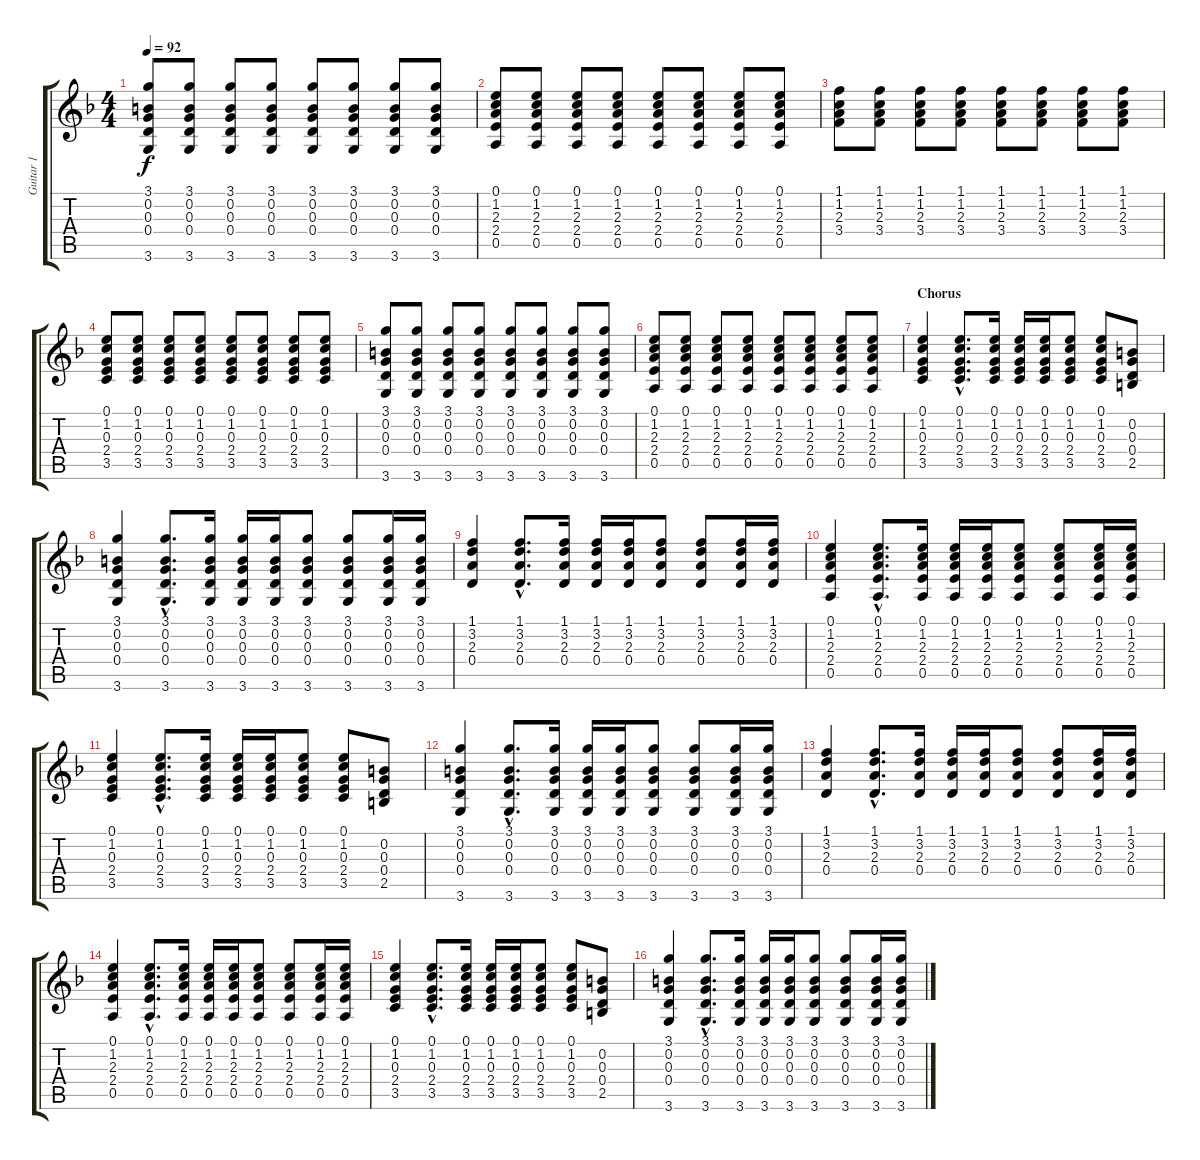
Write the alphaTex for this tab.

\track ("Guitar 1" "Guitar 1") {instrument electricguitarclean}
\staff {score tabs}
\tuning (E4 B3 G3 D3 A2 E2) {hide}
\ts (4 4)
\tempo 92
\clef g2
\ks f
(3.1 0.2 0.3 0.4 3.6).8{dy f} (3.1 0.2 0.3 0.4 3.6).8 (3.1 0.2 0.3 0.4 3.6).8 (3.1 0.2 0.3 0.4 3.6).8 (3.1 0.2 0.3 0.4 3.6).8 (3.1 0.2 0.3 0.4 3.6).8 (3.1 0.2 0.3 0.4 3.6).8 (3.1 0.2 0.3 0.4 3.6).8 |
(0.1 1.2 2.3 2.4 0.5).8 (0.1 1.2 2.3 2.4 0.5).8 (0.1 1.2 2.3 2.4 0.5).8 (0.1 1.2 2.3 2.4 0.5).8 (0.1 1.2 2.3 2.4 0.5).8 (0.1 1.2 2.3 2.4 0.5).8 (0.1 1.2 2.3 2.4 0.5).8 (0.1 1.2 2.3 2.4 0.5).8 |
(1.1 1.2 2.3 3.4).8 (1.1 1.2 2.3 3.4).8 (1.1 1.2 2.3 3.4).8 (1.1 1.2 2.3 3.4).8 (1.1 1.2 2.3 3.4).8 (1.1 1.2 2.3 3.4).8 (1.1 1.2 2.3 3.4).8 (1.1 1.2 2.3 3.4).8 |
(0.1 1.2 0.3 2.4 3.5).8 (0.1 1.2 0.3 2.4 3.5).8 (0.1 1.2 0.3 2.4 3.5).8 (0.1 1.2 0.3 2.4 3.5).8 (0.1 1.2 0.3 2.4 3.5).8 (0.1 1.2 0.3 2.4 3.5).8 (0.1 1.2 0.3 2.4 3.5).8 (0.1 1.2 0.3 2.4 3.5).8 |
(3.1 0.2 0.3 0.4 3.6).8 (3.1 0.2 0.3 0.4 3.6).8 (3.1 0.2 0.3 0.4 3.6).8 (3.1 0.2 0.3 0.4 3.6).8 (3.1 0.2 0.3 0.4 3.6).8 (3.1 0.2 0.3 0.4 3.6).8 (3.1 0.2 0.3 0.4 3.6).8 (3.1 0.2 0.3 0.4 3.6).8 |
(0.1 1.2 2.3 2.4 0.5).8 (0.1 1.2 2.3 2.4 0.5).8 (0.1 1.2 2.3 2.4 0.5).8 (0.1 1.2 2.3 2.4 0.5).8 (0.1 1.2 2.3 2.4 0.5).8 (0.1 1.2 2.3 2.4 0.5).8 (0.1 1.2 2.3 2.4 0.5).8 (0.1 1.2 2.3 2.4 0.5).8 |
\section ("" "Chorus")
(0.1 1.2 0.3 2.4 3.5).4 (0.1{hac} 1.2{hac} 0.3{hac} 2.4{hac} 3.5{hac}).8{d} (0.1 1.2 0.3 2.4 3.5).16 (0.1 1.2 0.3 2.4 3.5).16 (0.1 1.2 0.3 2.4 3.5).16 (0.1 1.2 0.3 2.4 3.5).8 (0.1 1.2 0.3 2.4 3.5).8 (0.2 0.3 0.4 2.5).8 |
(3.1 0.2 0.3 0.4 3.6).4 (3.1{hac} 0.2{hac} 0.3{hac} 0.4{hac} 3.6{hac}).8{d} (3.1 0.2 0.3 0.4 3.6).16 (3.1 0.2 0.3 0.4 3.6).16 (3.1 0.2 0.3 0.4 3.6).16 (3.1 0.2 0.3 0.4 3.6).8 (3.1 0.2 0.3 0.4 3.6).8 (3.1 0.2 0.3 0.4 3.6).16 (3.1 0.2 0.3 0.4 3.6).16 |
(1.1 3.2 2.3 0.4).4 (1.1{hac} 3.2{hac} 2.3{hac} 0.4{hac}).8{d} (1.1 3.2 2.3 0.4).16 (1.1 3.2 2.3 0.4).16 (1.1 3.2 2.3 0.4).16 (1.1 3.2 2.3 0.4).8 (1.1 3.2 2.3 0.4).8 (1.1 3.2 2.3 0.4).16 (1.1 3.2 2.3 0.4).16 |
(0.1 1.2 2.3 2.4 0.5).4 (0.1{hac} 1.2{hac} 2.3{hac} 2.4{hac} 0.5{hac}).8{d} (0.1 1.2 2.3 2.4 0.5).16 (0.1 1.2 2.3 2.4 0.5).16 (0.1 1.2 2.3 2.4 0.5).16 (0.1 1.2 2.3 2.4 0.5).8 (0.1 1.2 2.3 2.4 0.5).8 (0.1 1.2 2.3 2.4 0.5).16 (0.1 1.2 2.3 2.4 0.5).16 |
(0.1 1.2 0.3 2.4 3.5).4 (0.1{hac} 1.2{hac} 0.3{hac} 2.4{hac} 3.5{hac}).8{d} (0.1 1.2 0.3 2.4 3.5).16 (0.1 1.2 0.3 2.4 3.5).16 (0.1 1.2 0.3 2.4 3.5).16 (0.1 1.2 0.3 2.4 3.5).8 (0.1 1.2 0.3 2.4 3.5).8 (0.2 0.3 0.4 2.5).8 |
(3.1 0.2 0.3 0.4 3.6).4 (3.1{hac} 0.2{hac} 0.3{hac} 0.4{hac} 3.6{hac}).8{d} (3.1 0.2 0.3 0.4 3.6).16 (3.1 0.2 0.3 0.4 3.6).16 (3.1 0.2 0.3 0.4 3.6).16 (3.1 0.2 0.3 0.4 3.6).8 (3.1 0.2 0.3 0.4 3.6).8 (3.1 0.2 0.3 0.4 3.6).16 (3.1 0.2 0.3 0.4 3.6).16 |
(1.1 3.2 2.3 0.4).4 (1.1{hac} 3.2{hac} 2.3{hac} 0.4{hac}).8{d} (1.1 3.2 2.3 0.4).16 (1.1 3.2 2.3 0.4).16 (1.1 3.2 2.3 0.4).16 (1.1 3.2 2.3 0.4).8 (1.1 3.2 2.3 0.4).8 (1.1 3.2 2.3 0.4).16 (1.1 3.2 2.3 0.4).16 |
(0.1 1.2 2.3 2.4 0.5).4 (0.1{hac} 1.2{hac} 2.3{hac} 2.4{hac} 0.5{hac}).8{d} (0.1 1.2 2.3 2.4 0.5).16 (0.1 1.2 2.3 2.4 0.5).16 (0.1 1.2 2.3 2.4 0.5).16 (0.1 1.2 2.3 2.4 0.5).8 (0.1 1.2 2.3 2.4 0.5).8 (0.1 1.2 2.3 2.4 0.5).16 (0.1 1.2 2.3 2.4 0.5).16 |
(0.1 1.2 0.3 2.4 3.5).4 (0.1{hac} 1.2{hac} 0.3{hac} 2.4{hac} 3.5{hac}).8{d} (0.1 1.2 0.3 2.4 3.5).16 (0.1 1.2 0.3 2.4 3.5).16 (0.1 1.2 0.3 2.4 3.5).16 (0.1 1.2 0.3 2.4 3.5).8 (0.1 1.2 0.3 2.4 3.5).8 (0.2 0.3 0.4 2.5).8 |
(3.1 0.2 0.3 0.4 3.6).4 (3.1{hac} 0.2{hac} 0.3{hac} 0.4{hac} 3.6{hac}).8{d} (3.1 0.2 0.3 0.4 3.6).16 (3.1 0.2 0.3 0.4 3.6).16 (3.1 0.2 0.3 0.4 3.6).16 (3.1 0.2 0.3 0.4 3.6).8 (3.1 0.2 0.3 0.4 3.6).8 (3.1 0.2 0.3 0.4 3.6).16 (3.1 0.2 0.3 0.4 3.6).16
